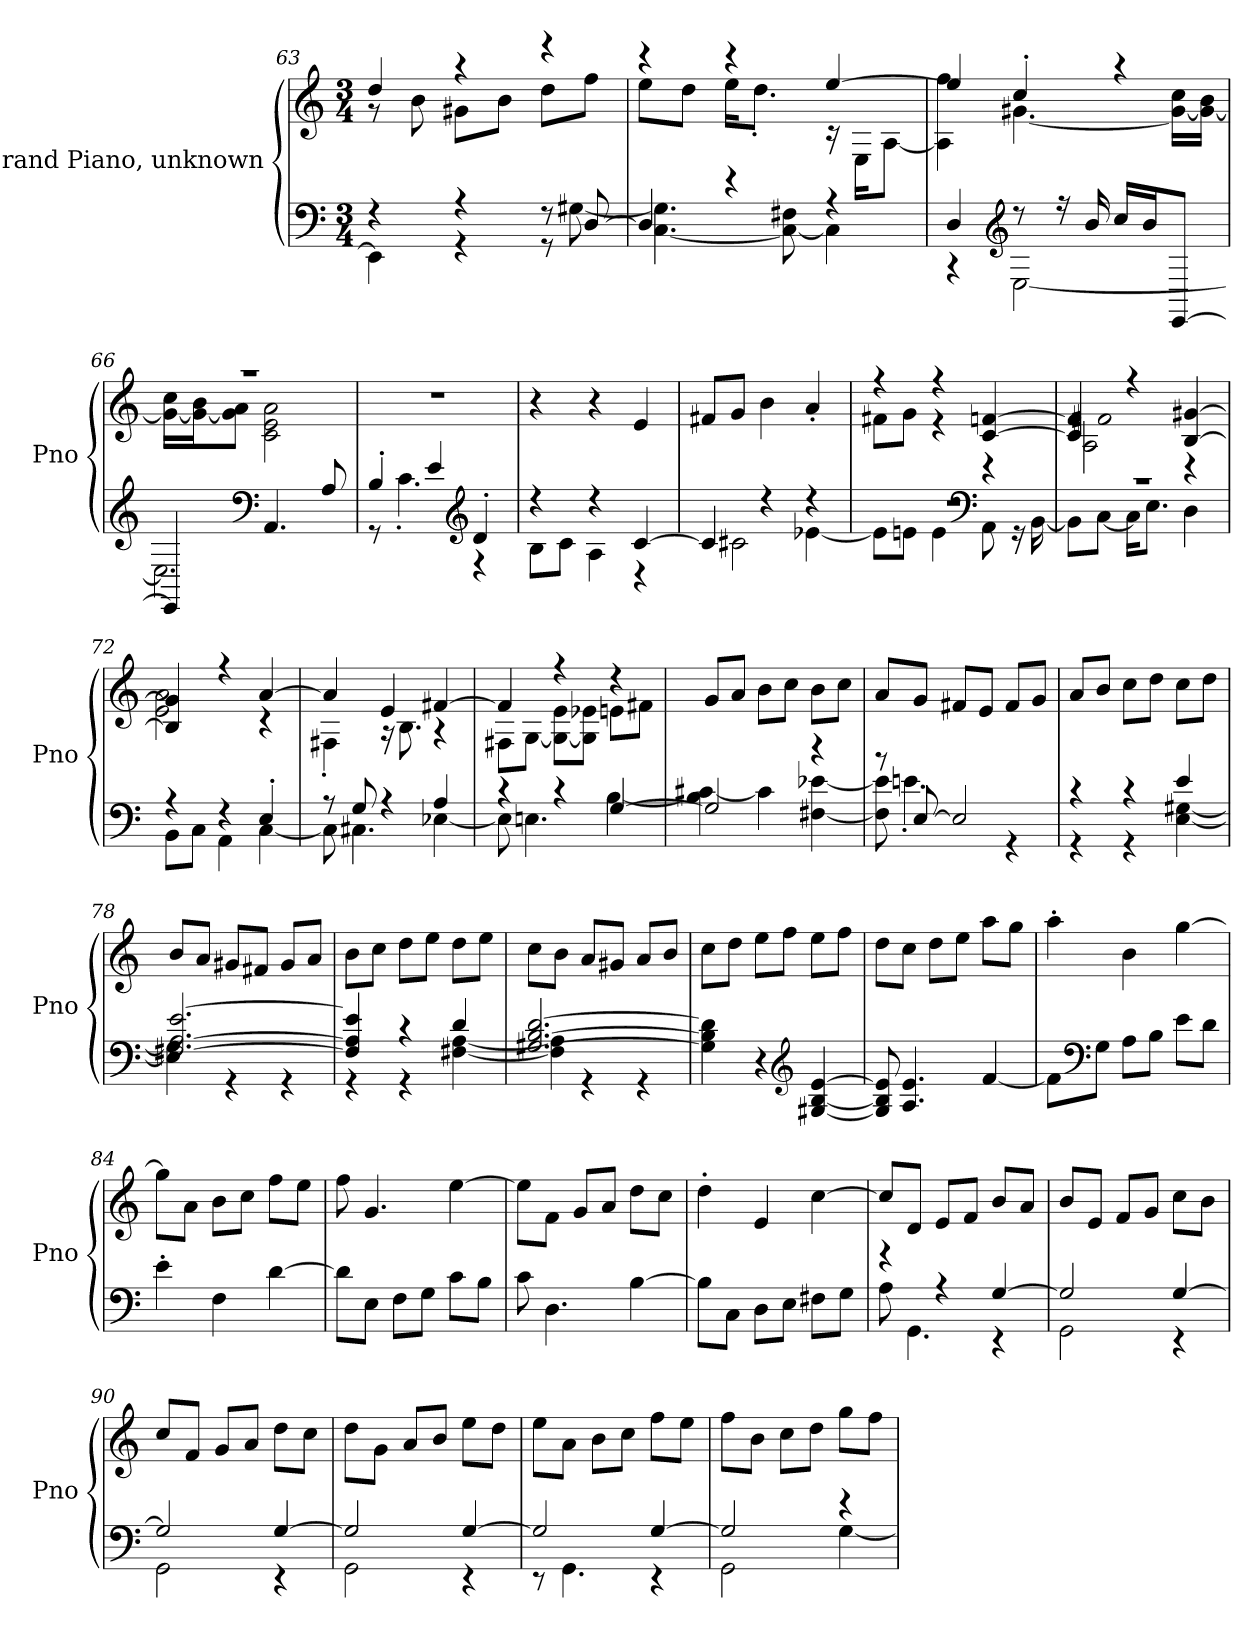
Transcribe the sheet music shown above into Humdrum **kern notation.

**kern	**kern
*part1	*part1
*staff2	*staff1
*I"Grand Piano, unknown	*
*I'Pno	*
*clefF4	*clefG2
*k[]	*k[]
*M3/4	*M3/4
=63	=63
*^	*^
4r	4EE\]	4dd/	8r
.	.	.	8b\
4r	4r	4r	8g#X\L
.	.	.	8b\J
8r	8r	4r	8dd\L
[8D/	[8G#X\	.	8ff\J
=64	=64	=64	=64
4D/]	[4.C\ 4.G#\]	4r	8ee\L
.	.	.	8dd\J
4r	.	4r	16ee\KL
.	.	.	8.dd'\J
.	8C\_ 8F#X\	.	.
4r	4C\]	[4ee/	16r
.	.	.	16E\KL
.	.	.	[8A\J
=65	=65	=65	=65
4D/	4r	4ee/]	4A\] 4ff\
*clefG2	*	*	*
8r	[2E\	4cc'/	[4.g#X\
16r	.	.	.
16b/	.	.	.
16cc/LL	.	4r	.
16b/J	.	.	.
[8EE/J	.	.	16g#\_ 16cc\LL
.	.	.	16g#\_ 16b\JJ
!!LO:PB:g=z	!!
=66	=66	=66	=66
4EE/]	2.E\]	2.r	16g#\_ 16cc\LL
.	.	.	16g#\_ 16b\J
.	.	.	8g#\] 8a\J
*clefF4	*	*	*
4.AA/	.	.	2c\ 2e\ 2a\
8A/	.	.	.
*	*	*v	*v
=67	=67	=67
4B'/	8r	2.r
.	4.c'\	.
4e/	.	.
*clefG2	*	*
4d'/	4r	.
=68	=68	=68
4r	8B\L	4r
.	8c\J	.
4r	4A\	4r
[4c/	4r	4e/
=69	=69	=69
4c/]	2c#X\	8f#X/L
.	.	8g/J
4r	.	4b\
4r	[4e-X\	4a'/
=70	=70	=70
*	*	*^
2.r	8e-\L]	4r	8f#X\L
.	8en\J	.	8g\J
.	4e\	4r	4r
*clefF4	*	*	*
.	8AA\	[4c/ [4fn/	4r
.	16r	.	.
.	[16BB\	.	.
=71	=71	=71	=71
2.r	8BB\L]	4c/] 4f/]	2A\ 2f#X\
.	[8C\J	.	.
.	16C\KL]	4r	.
.	8.E\J	.	.
.	4D\	[4B/ [4g#X/	4r
=72	=72	=72	=72
4r	8BB\L	4B/] 4g#/]	2e\ 2a\
.	8C\J	.	.
4r	4AA\	4r	.
4E'/	[4C\	[4a/	4r
!!LO:LB:g=z	!!
=73	=73	=73	=73
8r	8C\]	4a/]	4F#X'\
8G/	4.C#X\	.	.
4r	.	4e/	16r
.	.	.	8.B\
4A/	[4E-X\	[4f#X/	4r
=74	=74	=74	=74
4r	8E-\]	4f#/]	8F#X\L
.	4.En\	.	[8G\J
4r	.	4r	8G\_ 8e\L
.	.	.	8G\] 8e-X\J
[4G/	[4B\	4r	8en\L
.	.	.	8f#X\J
*	*	*v	*v
=75	=75	=75
2G/]	4B\] [4c#X\	8g/L
.	.	8a/J
.	4c#\]	8b\L
.	.	8cc\J
4r	[4F#X\ [4e-X\	8b\L
.	.	8cc\J
=76	=76	=76
8r	8F#\] 8e-\]	8a/L
[8E/	4.en'\	8g/J
2E/]	.	8f#X/L
.	.	8e/J
.	4r	8f#/L
.	.	8g/J
=77	=77	=77
4r	4r	8a/L
.	.	8b/J
4r	4r	8cc\L
.	.	8dd\J
4e/	[4E\ [4G#X\	8cc\L
.	.	8dd\J
!!LO:LB:g=z
=78	=78	=78
[2.F#X/ [2.A/ [2.e/	4E\] 4G#\]	8b/L
.	.	8a/J
.	4r	8g#X/L
.	.	8f#X/J
.	4r	8g#/L
.	.	8a/J
=79	=79	=79
4F#/] 4A/] 4e/]	4r	8b\L
.	.	8cc\J
4r	4r	8dd\L
.	.	8ee\J
4d/	[4F#X\ [4A\	8dd\L
.	.	8ee\J
=80	=80	=80
[2.G#X/ [2.B/ [2.d/	4F#\] 4A\]	8cc\L
.	.	8b\J
.	4r	8a/L
.	.	8g#X/J
.	4r	8a/L
.	.	8b/J
*v	*v	*
=81	=81
4G#\] 4B\] 4d\]	8cc\L
.	8dd\J
4r	8ee\L
.	8ff\J
*clefG2	*
[4G#X/ [4B/ [4e/	8ee\L
.	8ff\J
=82	=82
8G#/] 8B/] 8e/]	8dd\L
4.A/ 4.e/	8cc\J
.	8dd\L
.	8ee\J
[4f/	8aa\L
.	8gg\J
=83	=83
8f\L]	4aa'\
*clefF4	*
8G\J	.
8A\L	4b\
8B\J	.
8e\L	[4gg\
8d\J	.
!!LO:LB:g=z
=84	=84
4e'\	8gg\L]
.	8a\J
4F\	8b\L
.	8cc\J
[4d\	8ff\L
.	8ee\J
=85	=85
8d\L]	8ff\
8E\J	4.g/
8F\L	.
8G\J	.
8c\L	[4ee\
8B\J	.
=86	=86
8c\	8ee\L]
4.D\	8f\J
.	8g/L
.	8a/J
[4B\	8dd\L
.	8cc\J
=87	=87
8B\L]	4dd'\
8C\J	.
8D\L	4e/
8E\J	.
8F#X\L	[4cc\
8G\J	.
=88	=88
*^	*
4r	8A\	8cc/L]
.	4.GG\	8d/J
4r	.	8e/L
.	.	8f/J
[4G/	4r	8b/L
.	.	8a/J
=89	=89	=89
2G/]	2GG\	8b/L
.	.	8e/J
.	.	8f/L
.	.	8g/J
[4G/	4r	8cc\L
.	.	8b\J
=90	=90	=90
2G/]	2GG\	8cc/L
.	.	8f/J
.	.	8g/L
.	.	8a/J
[4G/	4r	8dd\L
.	.	8cc\J
!!LO:LB:g=z
=91	=91	=91
2G/]	2GG\	8dd\L
.	.	8g\J
.	.	8a/L
.	.	8b/J
[4G/	4r	8ee\L
.	.	8dd\J
=92	=92	=92
2G/]	8r	8ee\L
.	4.GG\	8a\J
.	.	8b\L
.	.	8cc\J
[4G/	4r	8ff\L
.	.	8ee\J
=93	=93	=93
2G/]	2GG\	8ff\L
.	.	8b\J
.	.	8cc\L
.	.	8dd\J
4r	[4G\	8gg\L
.	.	8ff\J
*v	*v	*
=	=
*-	*-
